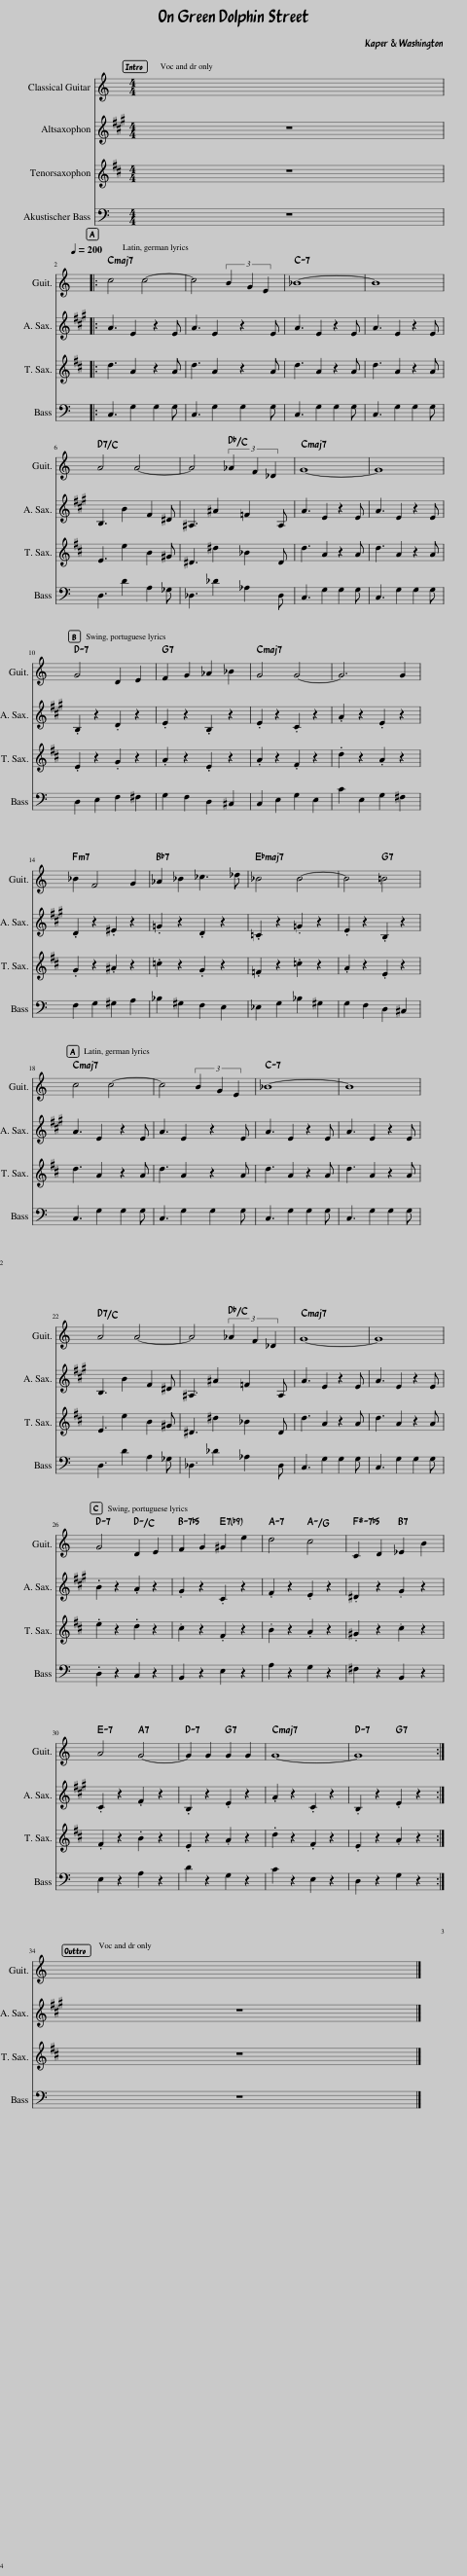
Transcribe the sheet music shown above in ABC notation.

X:1
%%score 1 2 3 4
L:1/8
M:4/4
I:linebreak $
K:C
V:1 treble
V:2 treble transpose=-9
V:3 treble transpose=-14
V:4 bass transpose=-12
V:1
 x8 |:$[Q:1/4=200] c4 c4- | c4 (3B2 G2 E2 | _B8- | B8 |$ %5
 A4 A4- | A4 (3_A2 F2 _D2 | G8- | G8 |$ G4 D2 E2 | %10
 F2 G2 _A2 _B2 | G4 G4- | G6 G2 |$ _B2 F4 G2 | _A2 _B2 _c3 _d | %15
 _B4 B4- | B4 =B4 |$ c4 c4- | c4 (3B2 G2 E2 | _B8- | %20
 B8 |$ A4 A4- | A4 (3_A2 F2 _D2 | G8- | G8 |$ %25
 G4 D2 E2 | F2 G2 ^G2 e2 | d4 c4 | C2 D2 _E2 B2 |$ A4 G4- | %30
 G2 G2 G2 G2 | G8- | G8 :|$ x8 |] %34
V:2
[K:A] z8 |:$ A3 E2 z2 E | A3 E2 z2 E | A3 E2 z2 E | A3 E2 z2 E |$ %5
 B,3 B2 F2 ^D | ^A,3 ^A2 =F2 A, | A3 E2 z2 E | A3 E2 z2 E |$ .B,2 z2 .D2 z2 | %10
 .E2 z2 .B,2 z2 | .E2 z2 .C2 z2 | .A2 z2 .E2 z2 |$ .D2 z2 .^E2 z2 | .=G2 z2 .D2 z2 | %15
 .=C2 z2 .=G2 z2 | .E2 z2 .B,2 z2 |$ A3 E2 z2 E | A3 E2 z2 E | A3 E2 z2 E | %20
 A3 E2 z2 E |$ B,3 B2 F2 ^D | ^A,3 ^A2 =F2 A, | A3 E2 z2 E | A3 E2 z2 E |$ %25
 .B2 z2 .A2 z2 | .G2 z2 .C2 z2 | .F2 z2 .E2 z2 | .^D2 z2 .G2 z2 |$ .C2 z2 .F2 z2 | %30
 .B,2 z2 .E2 z2 | .A2 z2 .C2 z2 | .B,2 z2 .E2 z2 :|$ z8 |] %34
V:3
[K:D] z8 |:$ d3 A2 z2 A | d3 A2 z2 A | d3 A2 z2 A | d3 A2 z2 A |$ %5
 E3 e2 B2 ^G | ^D3 ^d2 _B2 D | d3 A2 z2 A | d3 A2 z2 A |$ .E2 z2 .G2 z2 | %10
 .A2 z2 .E2 z2 | .A2 z2 .F2 z2 | .d2 z2 .A2 z2 |$ .G2 z2 .^A2 z2 | .=c2 z2 .G2 z2 | %15
 .=F2 z2 .=c2 z2 | .A2 z2 .E2 z2 |$ d3 A2 z2 A | d3 A2 z2 A | d3 A2 z2 A | %20
 d3 A2 z2 A |$ E3 e2 B2 ^G | ^D3 ^d2 _B2 D | d3 A2 z2 A | d3 A2 z2 A |$ %25
 .e2 z2 .d2 z2 | .c2 z2 .F2 z2 | .B2 z2 .A2 z2 | .^G2 z2 .c2 z2 |$ .F2 z2 .B2 z2 | %30
 .E2 z2 .A2 z2 | .d2 z2 .F2 z2 | .E2 z2 .A2 z2 :|$ z8 |] %34
V:4
 z8 |:$ C,3 G,2 G,2 G, | C,3 G,2 G,2 G, | C,3 G,2 G,2 G, | C,3 G,2 G,2 G, |$ %5
 D,3 D2 A,2 _G, | _D,3 _D2 _A,2 D, | C,3 G,2 G,2 G, | C,3 G,2 G,2 G, |$ D,2 E,2 F,2 ^F,2 | %10
 G,2 F,2 D,2 ^C,2 | C,2 E,2 G,2 E,2 | C2 E,2 G,2 ^F,2 |$ F,2 G,2 ^G,2 A,2 | _B,2 ^G,2 F,2 E,2 | %15
 _E,2 G,2 _B,2 ^G,2 | G,2 F,2 D,2 ^C,2 |$ C,3 G,2 G,2 G, | C,3 G,2 G,2 G, | C,3 G,2 G,2 G, | %20
 C,3 G,2 G,2 G, |$ D,3 D2 A,2 _G, | _D,3 _D2 _A,2 D, | C,3 G,2 G,2 G, | C,3 G,2 G,2 G, |$ %25
 .D,2 z2 C,2 z2 | B,,2 z2 E,2 z2 | A,2 z2 G,2 z2 | ^F,2 z2 B,,2 z2 |$ E,2 z2 A,2 z2 | %30
 D2 z2 G,2 z2 | C2 z2 E,2 z2 | D,2 z2 G,2 z2 :|$ z8 |] %34
